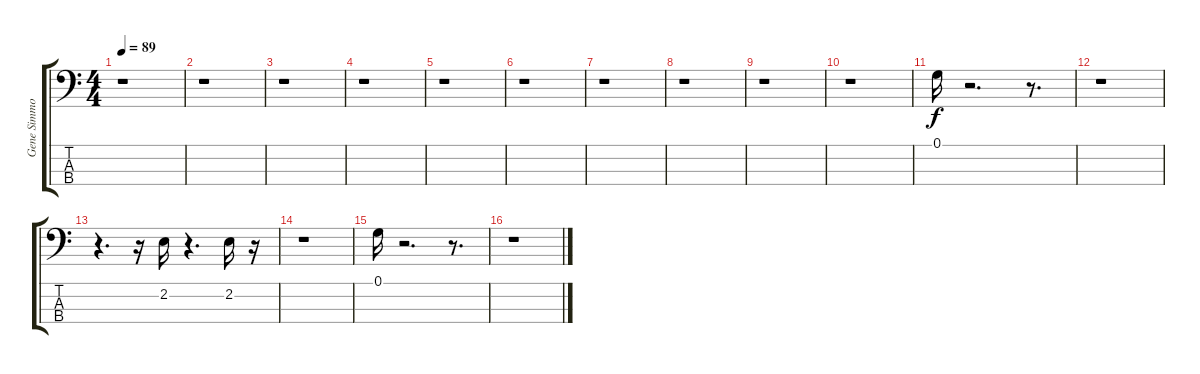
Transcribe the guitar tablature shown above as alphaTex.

\track ("Gene Simmons (The Demon)" "Gene Simmo") {instrument electricbasspick}
\staff {score tabs}
\tuning (G2 D2 A1 E1) {hide}
\ts (4 4)
\tempo 89
\clef f4
\ks c
r.1{dy f instrument electricbasspick} |
r.1 |
r.1 |
r.1 |
r.1 |
r.1 |
r.1 |
r.1 |
r.1 |
r.1 |
0.1.16 r.2{d} r.8{d} |
r.1 |
r.4{d} r.16 2.2.16 r.4{d} 2.2.16 r.16 |
r.1 |
0.1.16 r.2{d} r.8{d} |
r.1
